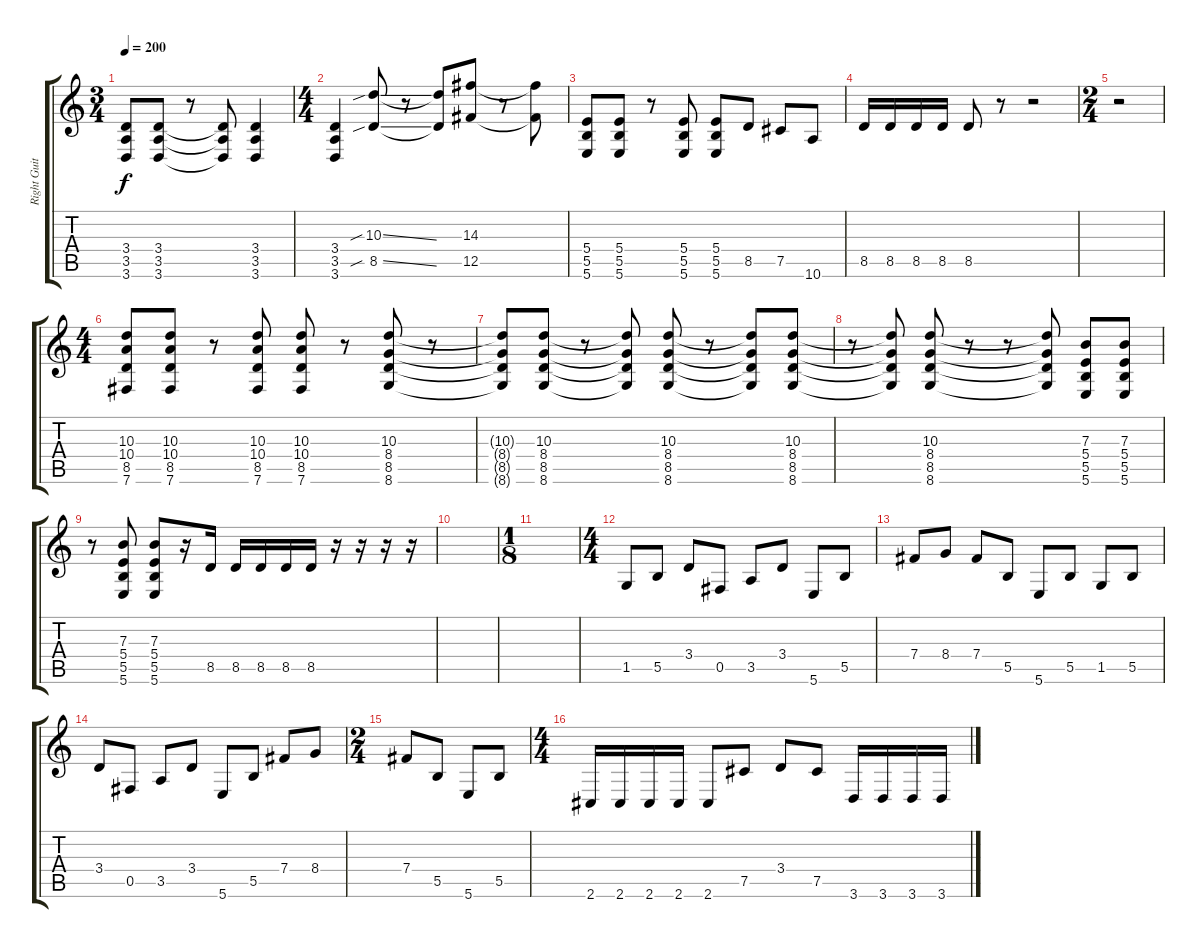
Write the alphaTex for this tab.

\track ("Right Guitar" "Right Guit") {instrument distortionguitar bank 255}
\staff {score tabs}
\tuning (Db4 Ab3 E3 B2 Gb2 B1) {hide}
\ts (3 4)
\tempo 200
\clef g2
\ks c
(3.4{t} 3.5{t} 3.6{t}).8{dy f} (3.4 3.5 3.6).8 r.8 (3.4{t} 3.5{t} 3.6{t}).8 (3.4 3.5 3.6).4 |
\ts (4 4)
(3.4 3.5 3.6).4 (10.3{sib ss} 8.5{sib ss}).8 r.8 (10.3{t} 8.5{t}).8 (14.3 12.5).8 r.8 (14.3{t} 12.5{t}).8 |
(5.4 5.5 5.6).8 (5.4 5.5 5.6).8 r.8 (5.4 5.5 5.6).8 (5.4 5.5 5.6).8 8.5.8 7.5.8 10.6.8 |
8.5.16 8.5.16 8.5.16 8.5.16 8.5.8 r.8 r.2 |
\ts (2 4)
r.2 |
\ts (4 4)
(10.3 10.4 8.5 7.6).8 (10.3 10.4 8.5 7.6).8 r.8 (10.3 10.4 8.5 7.6).8 (10.3 10.4 8.5 7.6).8 r.8 (10.3 8.4 8.5 8.6).8 r.8 |
(10.3{t} 8.4{t} 8.5{t} 8.6{t}).8 (10.3 8.4 8.5 8.6).8 r.8 (10.3{t} 8.4{t} 8.5{t} 8.6{t}).8 (10.3 8.4 8.5 8.6).8 r.8 (10.3{t} 8.4{t} 8.5{t} 8.6{t}).8 (10.3 8.4 8.5 8.6).8 |
r.8 (10.3{t} 8.4{t} 8.5{t} 8.6{t}).8 (10.3 8.4 8.5 8.6).8 r.8 r.8 (10.3{t} 8.4{t} 8.5{t} 8.6{t}).8 (7.3 5.4 5.5 5.6).8 (7.3 5.4 5.5 5.6).8 |
r.8 (7.3 5.4 5.5 5.6).8 (7.3 5.4 5.5 5.6).8 r.16 8.5.16 8.5.16 8.5.16 8.5.16 8.5.16 r.16 r.16 r.16 r.16 |
|
\ts (1 8)
|
\ts (4 4)
1.5.8 5.5.8 3.4.8 0.5.8 3.5.8 3.4.8 5.6.8 5.5.8 |
7.4.8 8.4.8 7.4.8 5.5.8 5.6.8 5.5.8 1.5.8 5.5.8 |
3.4.8 0.5.8 3.5.8 3.4.8 5.6.8 5.5.8 7.4.8 8.4.8 |
\ts (2 4)
7.4.8 5.5.8 5.6.8 5.5.8 |
\ts (4 4)
2.6.16 2.6.16 2.6.16 2.6.16 2.6.8 7.5.8 3.4.8 7.5.8 3.6.16 3.6.16 3.6.16 3.6.16
